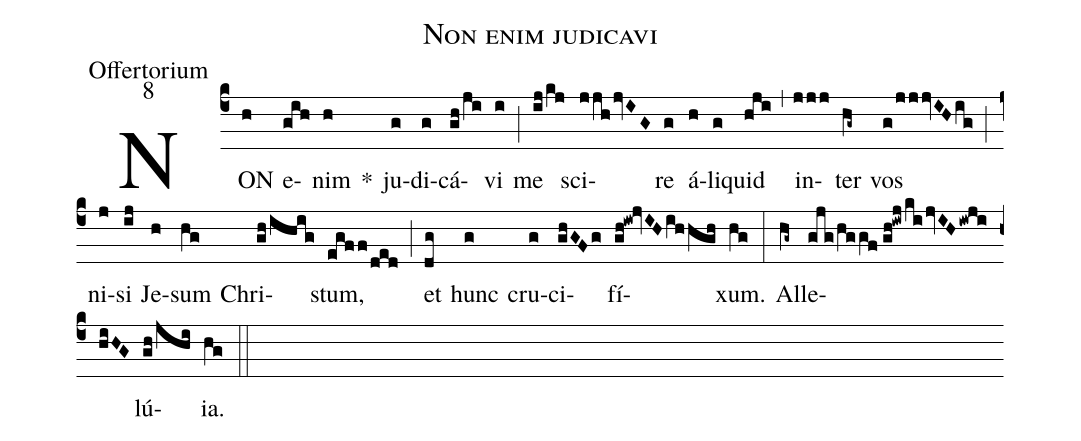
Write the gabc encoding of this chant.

name:Non enim judicavi;
office-part:Offertorium;
mode:8;
%%
(c4) NON(h) e(gih)nim(h) *() ju(g)di(g)cá(gh/ji)vi(i) (;) me(ij/kj) sci(jjh/jvIG)re(g) á(h)li(g)quid(hji) (,) in(jjj)ter(hg~) vos(g/jjjvIH/ig) (;) ni(j)si(ij) Je(h)sum(hg) Chri(gh/ihig)stum,(egff/ded) (;) et(dg) hunc(g) cru(g)ci(ghGFg)fí(gh!iw!jvIH/ihhgh)xum.(hg) (:) Al(hg~)le(gjg/hggf//gh!iwj/ki/jvIH/iwji/hiHG)lú(gh/jhi)ia.(hg) (::)
